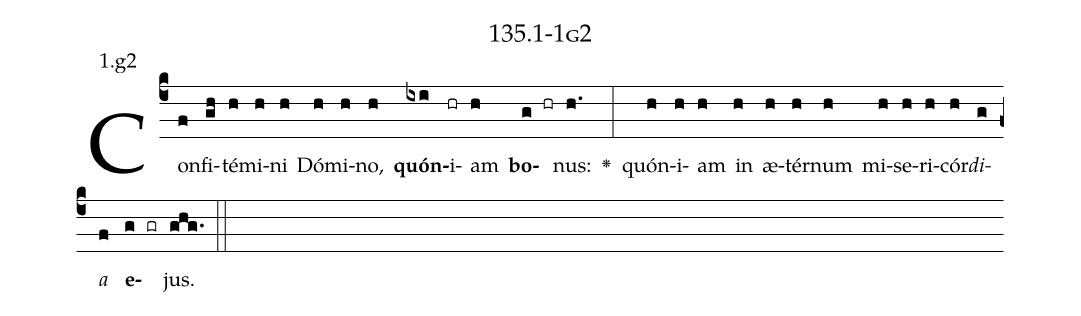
name: 135.1-1g2;
annotation: 1.g2;
%%
(c4)Con(f)fi(gh)té(h)mi(h)ni(h) Dó(h)mi(h)no,(h) <b>quón</b>(ixi)i(hr)am(h) <b>bo</b>(g hr)nus:(h.) <v>\greheightstar</v>(:) quón(h)i(h)am(h) in(h) æ(h)tér(h)num(h) mi(h)se(h)ri(h)cór(h)<i>di</i>(g)<i>a</i>(f) <b>e</b>(g gr)jus.(ghg.) (::)


%E(h) u(h) o(g) u(f) a(g) e.(ghg.) (::)
